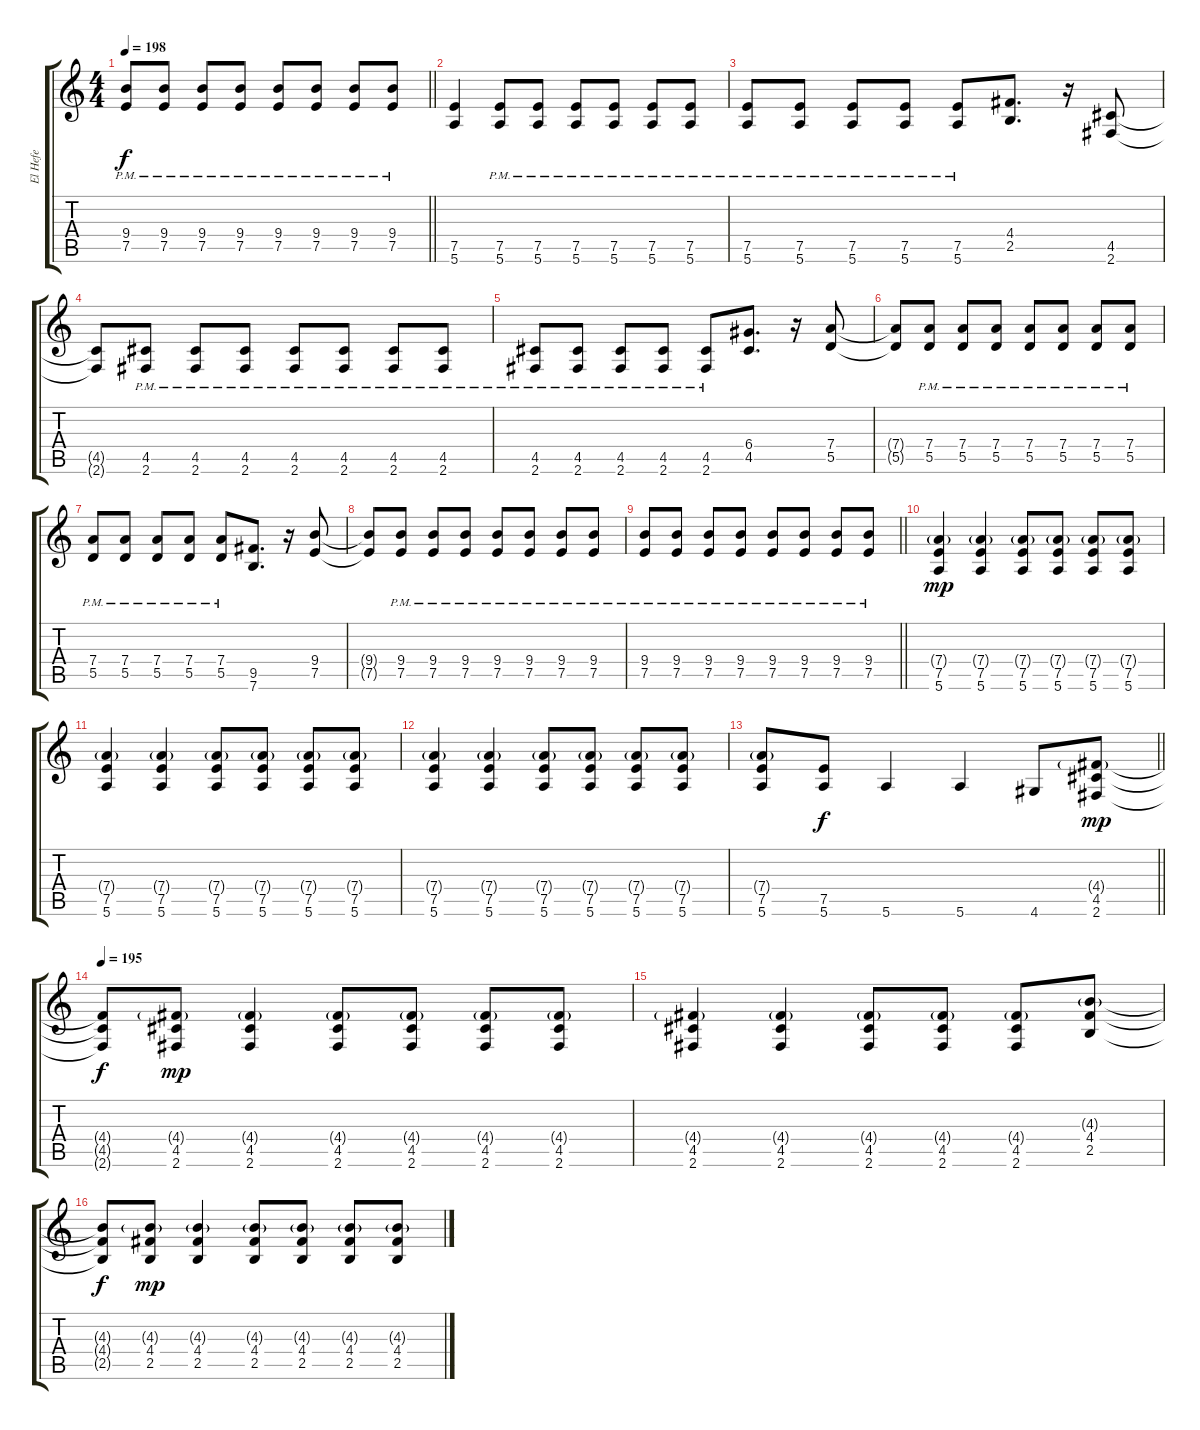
\track ("El Hefe" "El Hefe") {instrument distortionguitar}
\staff {score tabs}
\tuning (E4 B3 G3 D3 A2 E2) {hide}
\ts (4 4)
\tempo 198
\clef g2
\barLineRight lightlight
\ks c
(9.4{pm} 7.5{pm}).8{dy f} (9.4{pm} 7.5{pm}).8 (9.4{pm} 7.5{pm}).8 (9.4{pm} 7.5{pm}).8 (9.4{pm} 7.5{pm}).8 (9.4{pm} 7.5{pm}).8 (9.4{pm} 7.5{pm}).8 (9.4{pm} 7.5{pm}).8 |
(7.5 5.6).4 (7.5{pm} 5.6{pm}).8 (7.5{pm} 5.6{pm}).8 (7.5{pm} 5.6{pm}).8 (7.5{pm} 5.6{pm}).8 (7.5{pm} 5.6{pm}).8 (7.5{pm} 5.6{pm}).8 |
(7.5{pm} 5.6{pm}).8 (7.5{pm} 5.6{pm}).8 (7.5{pm} 5.6{pm}).8 (7.5{pm} 5.6{pm}).8 (7.5{pm} 5.6{pm}).8 (4.4 2.5).8{d} r.16 (4.5 2.6).8 |
(4.5{t} 2.6{t}).8 (4.5{pm} 2.6{pm}).8 (4.5{pm} 2.6{pm}).8 (4.5{pm} 2.6{pm}).8 (4.5{pm} 2.6{pm}).8 (4.5{pm} 2.6{pm}).8 (4.5{pm} 2.6{pm}).8 (4.5{pm} 2.6{pm}).8 |
(4.5{pm} 2.6{pm}).8 (4.5{pm} 2.6{pm}).8 (4.5{pm} 2.6{pm}).8 (4.5{pm} 2.6{pm}).8 (4.5{pm} 2.6{pm}).8 (6.4 4.5).8{d} r.16 (7.4 5.5).8 |
(7.4{t} 5.5{t}).8 (7.4{pm} 5.5{pm}).8 (7.4{pm} 5.5{pm}).8 (7.4{pm} 5.5{pm}).8 (7.4{pm} 5.5{pm}).8 (7.4{pm} 5.5{pm}).8 (7.4{pm} 5.5{pm}).8 (7.4{pm} 5.5{pm}).8 |
(7.4{pm} 5.5{pm}).8 (7.4{pm} 5.5{pm}).8 (7.4{pm} 5.5{pm}).8 (7.4{pm} 5.5{pm}).8 (7.4{pm} 5.5{pm}).8 (9.5 7.6).8{d} r.16 (9.4 7.5).8 |
(9.4{t} 7.5{t}).8 (9.4{pm} 7.5{pm}).8 (9.4{pm} 7.5{pm}).8 (9.4{pm} 7.5{pm}).8 (9.4{pm} 7.5{pm}).8 (9.4{pm} 7.5{pm}).8 (9.4{pm} 7.5{pm}).8 (9.4{pm} 7.5{pm}).8 |
\barLineRight lightlight
(9.4{pm} 7.5{pm}).8 (9.4{pm} 7.5{pm}).8 (9.4{pm} 7.5{pm}).8 (9.4{pm} 7.5{pm}).8 (9.4{pm} 7.5{pm}).8 (9.4{pm} 7.5{pm}).8 (9.4{pm} 7.5{pm}).8 (9.4{pm} 7.5{pm}).8 |
(7.4{g} 7.5 5.6).4{dy mp} (7.4{g} 7.5 5.6).4 (7.4{g} 7.5 5.6).8 (7.4{g} 7.5 5.6).8 (7.4{g} 7.5 5.6).8 (7.4{g} 7.5 5.6).8 |
(7.4{g} 7.5 5.6).4 (7.4{g} 7.5 5.6).4 (7.4{g} 7.5 5.6).8 (7.4{g} 7.5 5.6).8 (7.4{g} 7.5 5.6).8 (7.4{g} 7.5 5.6).8 |
(7.4{g} 7.5 5.6).4 (7.4{g} 7.5 5.6).4 (7.4{g} 7.5 5.6).8 (7.4{g} 7.5 5.6).8 (7.4{g} 7.5 5.6).8 (7.4{g} 7.5 5.6).8 |
\barLineRight lightlight
(7.4{g} 7.5 5.6).8 (7.5 5.6).8{dy f} 5.6.4 5.6.4 4.6.8 (4.4{g} 4.5 2.6).8{dy mp} |
\section ("" "")
\tempo 195
(4.4{t} 4.5{t} 2.6{t}).8{dy f} (4.4{g} 4.5 2.6).8{dy mp} (4.4{g} 4.5 2.6).4 (4.4{g} 4.5 2.6).8 (4.4{g} 4.5 2.6).8 (4.4{g} 4.5 2.6).8 (4.4{g} 4.5 2.6).8 |
(4.4{g} 4.5 2.6).4 (4.4{g} 4.5 2.6).4 (4.4{g} 4.5 2.6).8 (4.4{g} 4.5 2.6).8 (4.4{g} 4.5 2.6).8 (4.3{g} 4.4 2.5).8 |
(4.3{t} 4.4{t} 2.5{t}).8{dy f} (4.3{g} 4.4 2.5).8{dy mp} (4.3{g} 4.4 2.5).4 (4.3{g} 4.4 2.5).8 (4.3{g} 4.4 2.5).8 (4.3{g} 4.4 2.5).8 (4.3{g} 4.4 2.5).8
